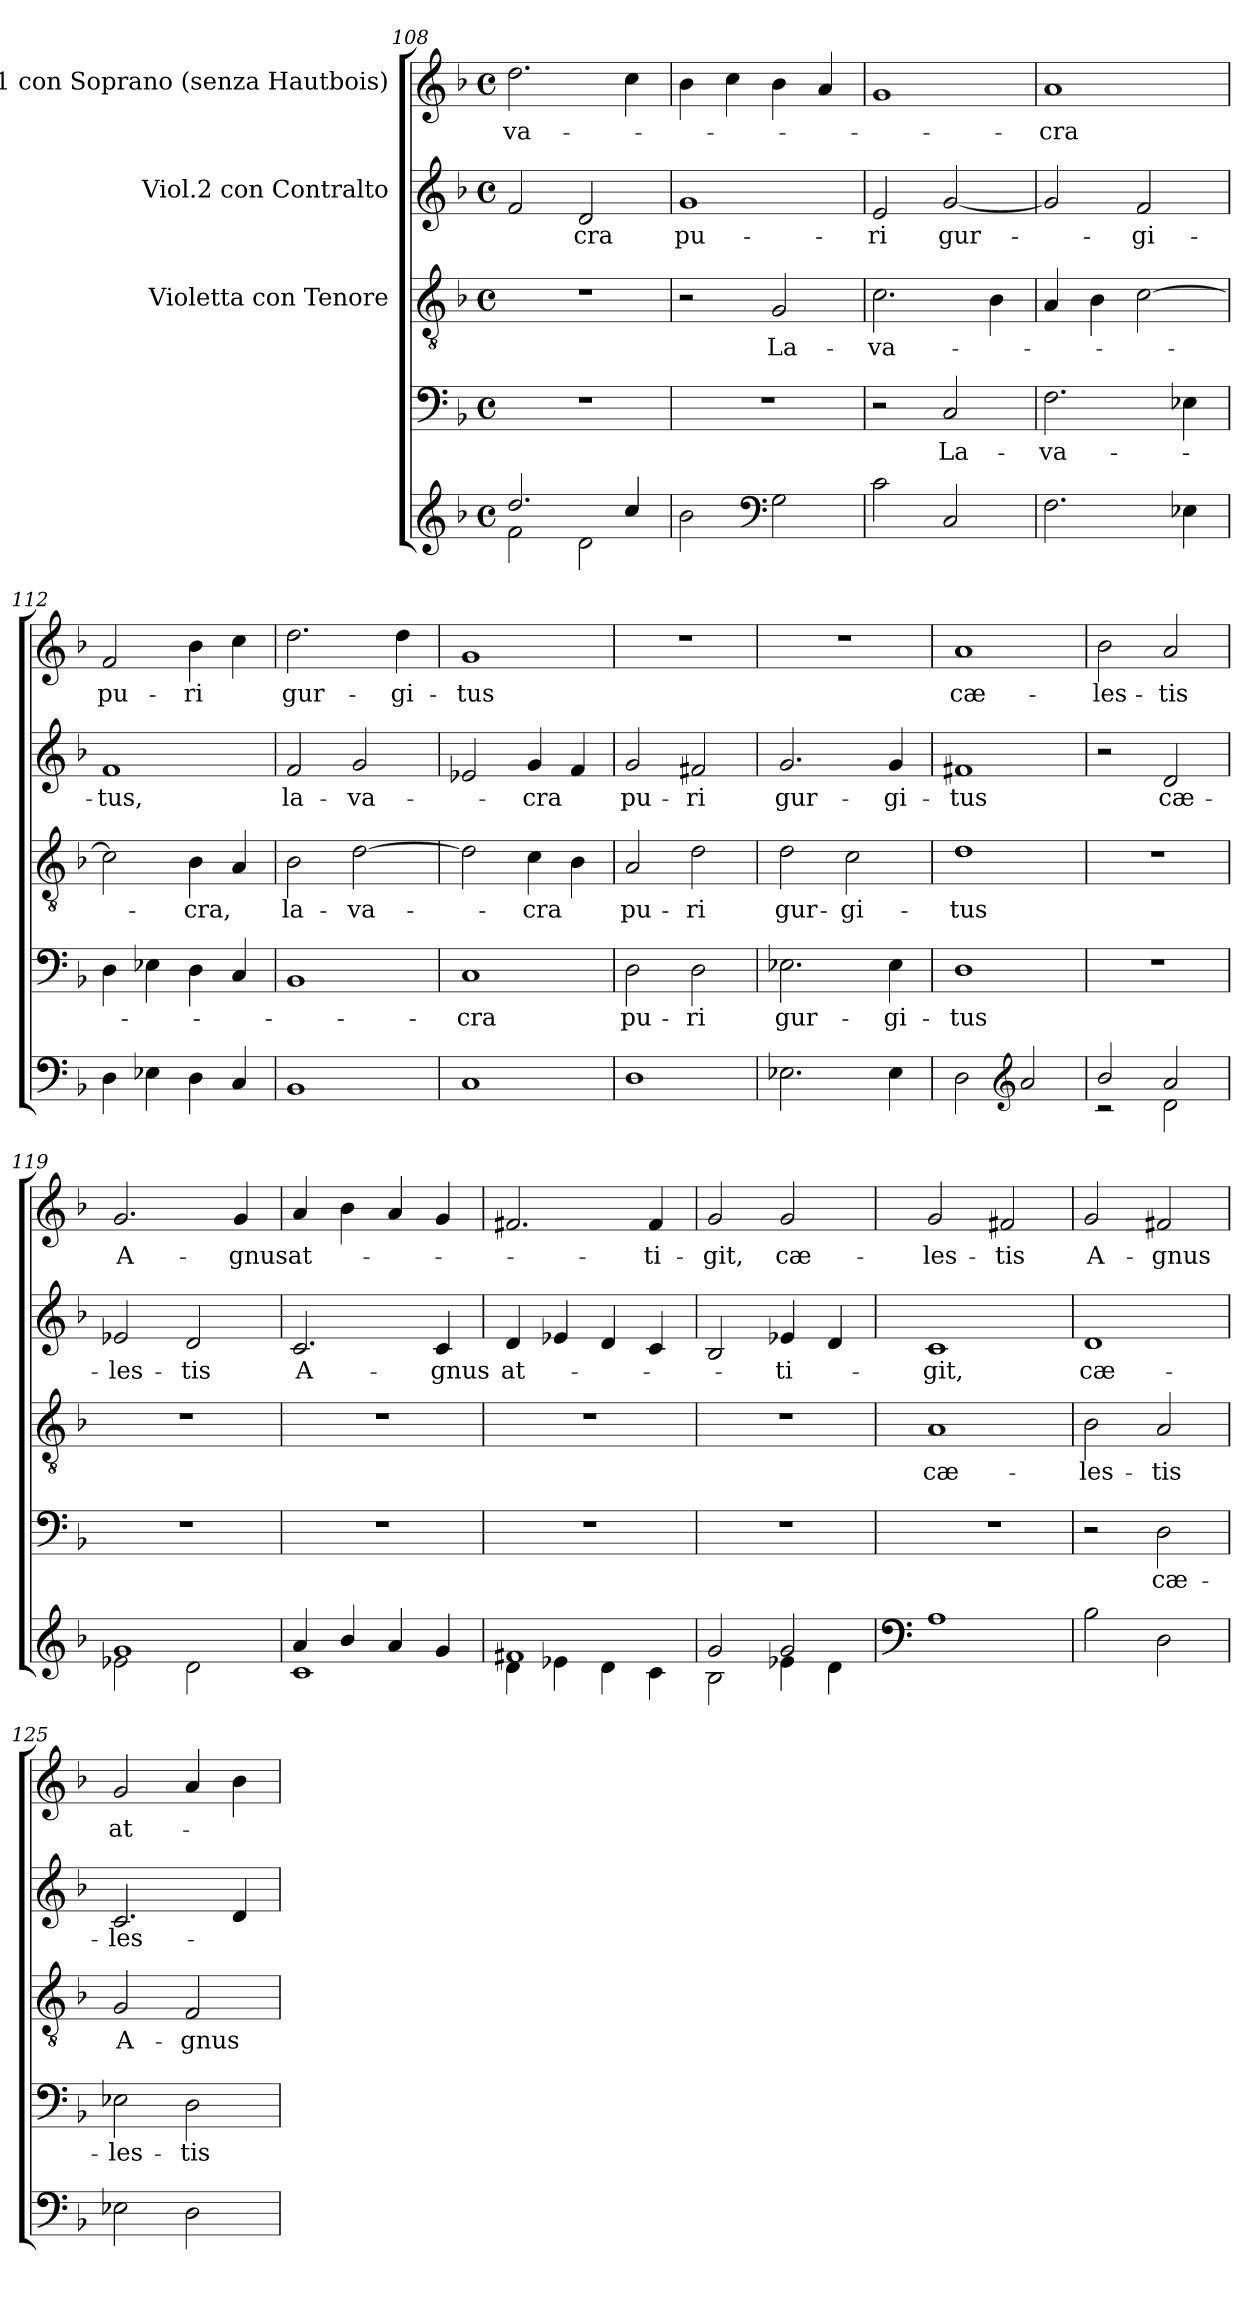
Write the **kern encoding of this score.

**kern	**kern	**text	**kern	**text	**kern	**text	**kern	**text
*part5	*part4	*part4	*part3	*part3	*part2	*part2	*part1	*part1
*staff5	*staff4	*staff4	*staff3	*staff3	*staff2	*staff2	*staff1	*staff1
*	*	*	*I"Violetta con Tenore	*	*I"Viol.2 con Contralto	*	*I"Viol.1 con Soprano (senza Hautbois)	*
*clefG2	*clefF4	*	*clefGv2	*	*clefG2	*	*clefG2	*
*k[b-]	*k[b-]	*	*k[b-]	*	*k[b-]	*	*k[b-]	*
*F:	*F:	*	*F:	*	*F:	*	*F:	*
*M4/4	*M4/4	*	*M4/4	*	*M4/4	*	*M4/4	*
*met(c)	*met(c)	*	*met(c)	*	*met(c)	*	*met(c)	*
=108	=108	=108	=108	=108	=108	=108	=108	=108
*^	*	*	*	*	*	*	*	*
!	!	!	!	!	!	!	!	!	!LO:LY:b
2.dd/	2f\	1r	.	1r	.	2f/	.	2.dd\	-va-
!	!	!	!	!	!	!	!LO:LY:b	!	!
.	2d\	.	.	.	.	2d/	-cra	.	.
4cc/	.	.	.	.	.	.	.	4cc\	.
*v	*v	*	*	*	*	*	*	*	*
=109	=109	=109	=109	=109	=109	=109	=109	=109
!	!	!	!	!	!	!LO:LY:b	!	!
2b-\	1r	.	2r	.	1g	pu-	4b-\	.
.	.	.	.	.	.	.	4cc\	.
*clefF4	*	*	*	*	*	*	*	*
!	!	!	!	!LO:LY:b	!	!	!	!
2G\	.	.	2G/	La-	.	.	4b-\	.
.	.	.	.	.	.	.	4a/	.
=110	=110	=110	=110	=110	=110	=110	=110	=110
!	!	!	!	!LO:LY:b	!	!LO:LY:b	!	!
2c\	2r	.	2.c\	-va-	2e/	-ri	1g	.
!	!	!LO:LY:b	!	!	!	!LO:LY:b	!	!
2C/	2C/	La-	.	.	[2g/	gur-	.	.
.	.	.	4B-\	.	.	.	.	.
!!LO:PB:g=z
=111	=111	=111	=111	=111	=111	=111	=111	=111
!	!	!LO:LY:b	!	!	!	!	!	!LO:LY:b
2.F\	2.F\	-va-	4A/	.	2g/]	.	1a	-cra
.	.	.	4B-\	.	.	.	.	.
!	!	!	!	!	!	!LO:LY:b	!	!
.	.	.	[2c\	.	2f/	-gi-	.	.
4E-X\	4E-X\	.	.	.	.	.	.	.
=112	=112	=112	=112	=112	=112	=112	=112	=112
!	!	!	!	!	!	!LO:LY:b	!	!LO:LY:b
4D\	4D\	.	2c\]	.	1f	-tus,	2f/	pu-
4E-X\	4E-X\	.	.	.	.	.	.	.
!	!	!	!	!LO:LY:b	!	!	!	!LO:LY:b
4D\	4D\	.	4B-\	-cra,	.	.	4b-\	-ri
4C/	4C/	.	4A/	.	.	.	4cc\	.
=113	=113	=113	=113	=113	=113	=113	=113	=113
!	!	!	!	!LO:LY:b	!	!LO:LY:b	!	!LO:LY:b
1BB-	1BB-	.	2B-\	la-	2f/	la-	2.dd\	gur-
!	!	!	!	!LO:LY:b	!	!LO:LY:b	!	!
.	.	.	[2d\	-va-	2g/	-va-	.	.
!	!	!	!	!	!	!	!	!LO:LY:b
.	.	.	.	.	.	.	4dd\	-gi-
=114	=114	=114	=114	=114	=114	=114	=114	=114
!	!	!LO:LY:b	!	!	!	!	!	!LO:LY:b
1C	1C	-cra	2d\]	.	2e-X/	.	1g	-tus
!	!	!	!	!LO:LY:b	!	!LO:LY:b	!	!
.	.	.	4c\	-cra	4g/	-cra	.	.
.	.	.	4B-\	.	4f/	.	.	.
=115	=115	=115	=115	=115	=115	=115	=115	=115
!	!	!LO:LY:b	!	!LO:LY:b	!	!LO:LY:b	!	!
1D	2D\	pu-	2A/	pu-	2g/	pu-	1r	.
!	!	!LO:LY:b	!	!LO:LY:b	!	!LO:LY:b	!	!
.	2D\	-ri	2d\	-ri	2f#X/	-ri	.	.
=116	=116	=116	=116	=116	=116	=116	=116	=116
!	!	!LO:LY:b	!	!LO:LY:b	!	!LO:LY:b	!	!
2.E-X\	2.E-X\	gur-	2d\	gur-	2.g/	gur-	1r	.
!	!	!	!	!LO:LY:b	!	!	!	!
.	.	.	2c\	-gi-	.	.	.	.
!	!	!LO:LY:b	!	!	!	!LO:LY:b	!	!
4E-\	4E-\	-gi-	.	.	4g/	-gi-	.	.
=117	=117	=117	=117	=117	=117	=117	=117	=117
!	!	!LO:LY:b	!	!LO:LY:b	!	!LO:LY:b	!	!LO:LY:b
2D\	1D	-tus	1d	-tus	1f#X	-tus	1a	cæ-
*clefG2	*	*	*	*	*	*	*	*
2a/	.	.	.	.	.	.	.	.
=118	=118	=118	=118	=118	=118	=118	=118	=118
*^	*	*	*	*	*	*	*	*
!	!	!	!	!	!	!	!	!	!LO:LY:b
2b-/	2rc	1r	.	1r	.	2r	.	2b-\	-les-
!	!	!	!	!	!	!	!LO:LY:b	!	!LO:LY:b
2a/	2d\	.	.	.	.	2d/	cæ-	2a/	-tis
!!LO:LB:g=z
=119	=119	=119	=119	=119	=119	=119	=119	=119	=119
!	!	!	!	!	!	!	!LO:LY:b	!	!LO:LY:b
1g	2e-X\	1r	.	1r	.	2e-X/	-les-	2.g/	A-
!	!	!	!	!	!	!	!LO:LY:b	!	!
.	2d\	.	.	.	.	2d/	-tis	.	.
!	!	!	!	!	!	!	!	!	!LO:LY:b
.	.	.	.	.	.	.	.	4g/	-gnus
=120	=120	=120	=120	=120	=120	=120	=120	=120	=120
!	!	!	!	!	!	!	!LO:LY:b	!	!LO:LY:b
4a/	1c	1r	.	1r	.	2.c/	A-	4a/	at-
4b-/	.	.	.	.	.	.	.	4b-\	.
4a/	.	.	.	.	.	.	.	4a/	.
!	!	!	!	!	!	!	!LO:LY:b	!	!
4g/	.	.	.	.	.	4c/	-gnus	4g/	.
=121	=121	=121	=121	=121	=121	=121	=121	=121	=121
!	!	!	!	!	!	!	!LO:LY:b	!	!
1f#X	4d\	1r	.	1r	.	4d/	at-	2.f#X/	.
.	4e-X\	.	.	.	.	4e-X/	.	.	.
.	4d\	.	.	.	.	4d/	.	.	.
!	!	!	!	!	!	!	!	!	!LO:LY:b
.	4c\	.	.	.	.	4c/	.	4f#/	-ti-
=122	=122	=122	=122	=122	=122	=122	=122	=122	=122
!	!	!	!	!	!	!	!	!	!LO:LY:b
2g/	2B-\	1r	.	1r	.	2B-/	.	2g/	-git,
!	!	!	!	!	!	!	!LO:LY:b	!	!LO:LY:b
2g/	4e-X\	.	.	.	.	4e-X/	-ti-	2g/	cæ-
.	4d\	.	.	.	.	4d/	.	.	.
*v	*v	*	*	*	*	*	*	*	*
=123	=123	=123	=123	=123	=123	=123	=123	=123
*clefF4	*	*	*	*	*	*	*	*
*^	*	*	*	*	*	*	*	*
!	!	!	!	!	!LO:LY:b	!	!LO:LY:b	!	!LO:LY:b
*v	*v	*	*	*	*	*	*	*	*
1A	1r	.	1A	cæ-	1c	-git,	2g/	-les-
!	!	!	!	!	!	!	!	!LO:LY:b
.	.	.	.	.	.	.	2f#X/	-tis
=124	=124	=124	=124	=124	=124	=124	=124	=124
!	!	!	!	!LO:LY:b	!	!LO:LY:b	!	!LO:LY:b
2B-\	2r	.	2B-\	-les-	1d	cæ-	2g/	A-
!	!	!LO:LY:b	!	!LO:LY:b	!	!	!	!LO:LY:b
2D\	2D\	cæ-	2A/	-tis	.	.	2f#X/	-gnus
=125	=125	=125	=125	=125	=125	=125	=125	=125
!	!	!LO:LY:b	!	!LO:LY:b	!	!LO:LY:b	!	!LO:LY:b
2E-X\	2E-X\	-les-	2G/	A-	2.c/	-les-	2g/	at-
!	!	!LO:LY:b	!	!LO:LY:b	!	!	!	!
2D\	2D\	-tis	2F/	-gnus	.	.	4a/	.
.	.	.	.	.	4d/	.	4b-\	.
=	=	=	=	=	=	=	=	=
*-	*-	*-	*-	*-	*-	*-	*-	*-
